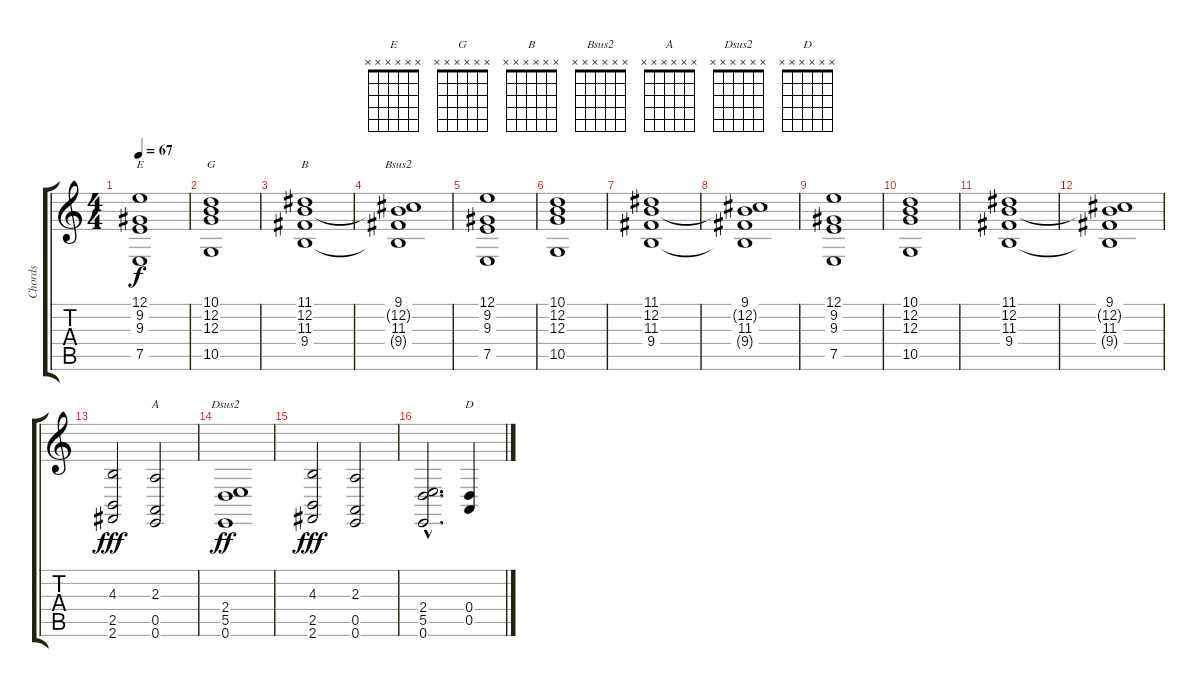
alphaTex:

\track ("Chords" "Chords") {instrument stringensemble2}
\staff {score tabs}
\tuning (E4 B3 G3 D3 A2 E2) {hide}
\chord ("E" x x x x x x) {firstfret 0}
\chord ("G" x x x x x x) {firstfret 0}
\chord ("B" x x x x x x) {firstfret 0}
\chord ("Bsus2" x x x x x x) {firstfret 0}
\chord ("A" x x x x x x) {firstfret 0}
\chord ("Dsus2" x x x x x x) {firstfret 0}
\chord ("D" x x x x x x) {firstfret 0}
\ts (4 4)
\tempo 67
\clef g2
\ks c
(12.1 9.2 9.3 7.5).1{ch "E" dy f} |
(10.1 12.2 12.3 10.5).1{ch "G"} |
(11.1 12.2 11.3 9.4).1{ch "B"} |
(9.1 12.2{t} 11.3 9.4{t}).1{ch "Bsus2"} |
(12.1 9.2 9.3 7.5).1 |
(10.1 12.2 12.3 10.5).1 |
(11.1 12.2 11.3 9.4).1 |
(9.1 12.2{t} 11.3 9.4{t}).1 |
(12.1 9.2 9.3 7.5).1 |
(10.1 12.2 12.3 10.5).1 |
(11.1 12.2 11.3 9.4).1 |
(9.1 12.2{t} 11.3 9.4{t}).1 |
(4.3 2.5 2.6).2{dy fff} (2.3 0.5 0.6).2{ch "A"} |
(2.4 5.5 0.6).1{ch "Dsus2" dy ff} |
(4.3 2.5 2.6).2{dy fff} (2.3 0.5 0.6).2 |
(2.4{hac} 5.5{hac} 0.6{hac}).2{d} (0.4 0.5).4{ch "D"}
